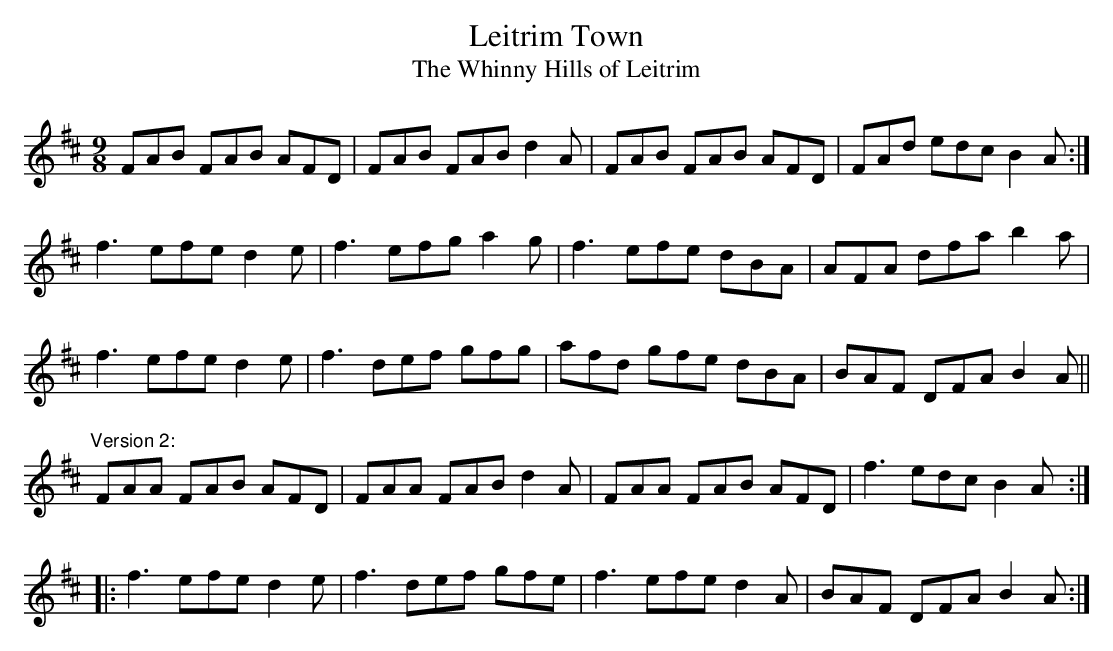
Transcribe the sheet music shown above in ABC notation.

X:1
T:Leitrim Town
T:Whinny Hills of Leitrim, The
M:9/8
K:D
FAB FAB AFD|FAB FAB d2A|FAB FAB AFD|FAd edc B2A:|
f3 efe d2e|f3 efg a2g|f3 efe dBA|AFA dfa b2a|
f3 efe d2e|f3 def gfg|afd gfe dBA|BAF DFA B2A||
"Version 2:"
FAA FAB AFD|FAA FAB d2A|FAA FAB AFD|f3 edc B2A:|
|:f3 efe d2e|f3 def gfe|f3 efe d2A|BAF DFA B2A:|
